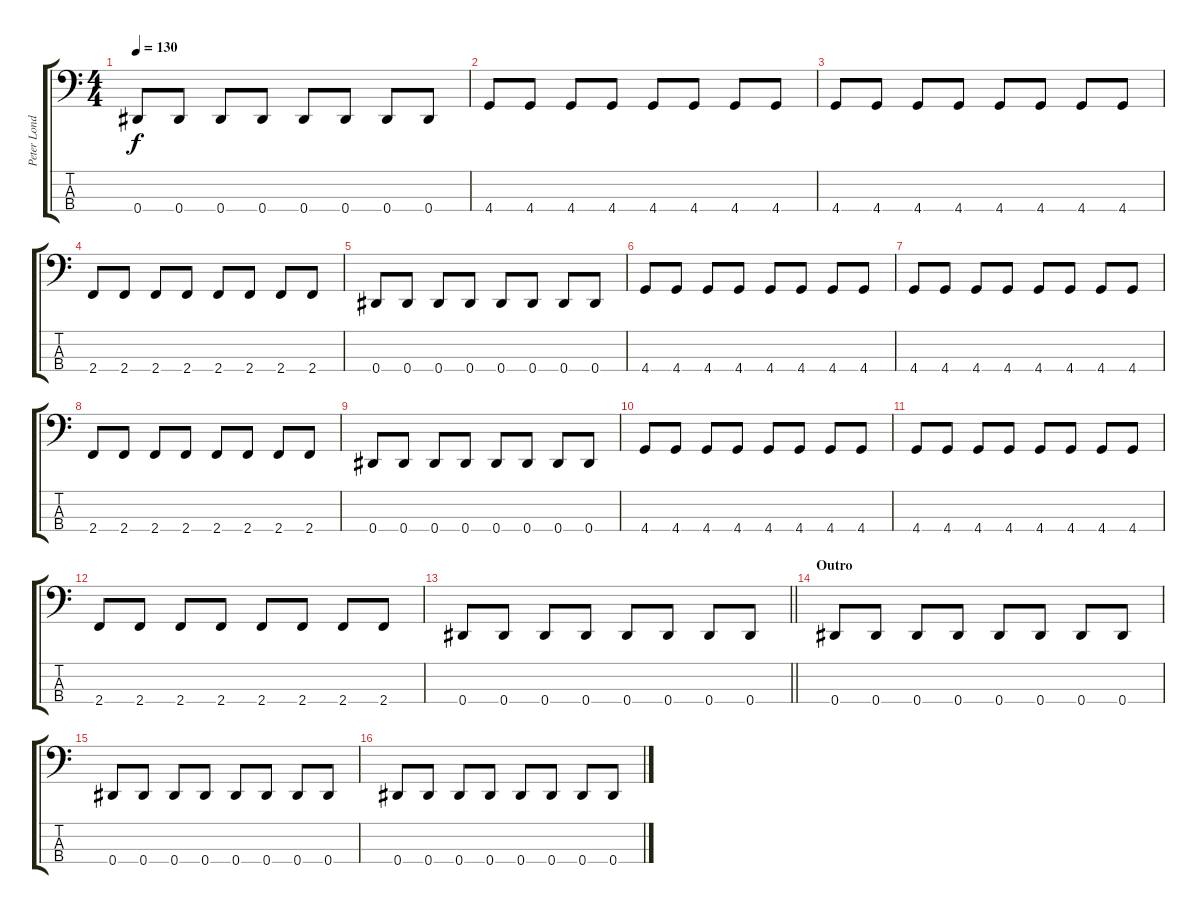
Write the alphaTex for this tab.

\track ("Peter London (Bass)" "Peter Lond") {instrument electricbassfinger}
\staff {score tabs}
\tuning (Gb2 Db2 Ab1 Eb1) {hide}
\ts (4 4)
\tempo 130
\clef f4
\ks c
0.4.8{dy f} 0.4.8 0.4.8 0.4.8 0.4.8 0.4.8 0.4.8 0.4.8 |
4.4.8 4.4.8 4.4.8 4.4.8 4.4.8 4.4.8 4.4.8 4.4.8 |
4.4.8 4.4.8 4.4.8 4.4.8 4.4.8 4.4.8 4.4.8 4.4.8 |
2.4.8 2.4.8 2.4.8 2.4.8 2.4.8 2.4.8 2.4.8 2.4.8 |
0.4.8 0.4.8 0.4.8 0.4.8 0.4.8 0.4.8 0.4.8 0.4.8 |
4.4.8 4.4.8 4.4.8 4.4.8 4.4.8 4.4.8 4.4.8 4.4.8 |
4.4.8 4.4.8 4.4.8 4.4.8 4.4.8 4.4.8 4.4.8 4.4.8 |
2.4.8 2.4.8 2.4.8 2.4.8 2.4.8 2.4.8 2.4.8 2.4.8 |
0.4.8 0.4.8 0.4.8 0.4.8 0.4.8 0.4.8 0.4.8 0.4.8 |
4.4.8 4.4.8 4.4.8 4.4.8 4.4.8 4.4.8 4.4.8 4.4.8 |
4.4.8 4.4.8 4.4.8 4.4.8 4.4.8 4.4.8 4.4.8 4.4.8 |
2.4.8 2.4.8 2.4.8 2.4.8 2.4.8 2.4.8 2.4.8 2.4.8 |
\barLineRight lightlight
0.4.8 0.4.8 0.4.8 0.4.8 0.4.8 0.4.8 0.4.8 0.4.8 |
\section ("" "Outro")
0.4.8 0.4.8 0.4.8 0.4.8 0.4.8 0.4.8 0.4.8 0.4.8 |
0.4.8 0.4.8 0.4.8 0.4.8 0.4.8 0.4.8 0.4.8 0.4.8 |
0.4.8 0.4.8 0.4.8 0.4.8 0.4.8 0.4.8 0.4.8 0.4.8
